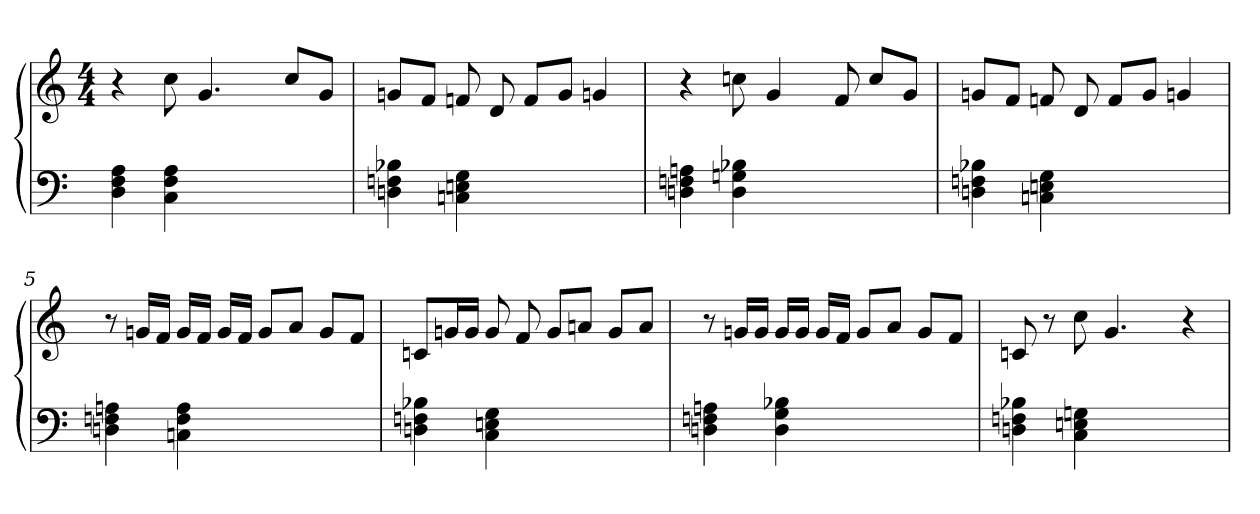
**kern	**kern
*part2	*part1
*staff2	*staff1
*	*M4/4
=1	=1
4D 4F 4A	4r
4F 4A 4C	8cc
.	4.g
2ryy	.
.	8ccL
.	8gJ
=2	=2
4B-X 4Dn 4Fn	8gnL
.	8fJ
4Cn 4En 4G	8fn
.	8d
2ryy	8fL
.	8gJ
.	4gn
=3	=3
4Dn 4Fn 4An	4r
4Gn 4B-X 4D	8ccn
.	4g
2ryy	.
.	8f
.	8ccL
.	8gJ
=4	=4
4B-X 4Dn 4Fn	8gnL
.	8fJ
4Cn 4En 4G	8fn
.	8d
2ryy	8fL
.	8gJ
.	4gn
=5	=5
4Dn 4Fn 4An	8r
.	16gnLL
.	16fJJ
4F 4A 4Cn	16gLL
.	16fJJ
.	16gLL
.	16fJJ
2ryy	8gL
.	8aJ
.	8gL
.	8fJ
=6	=6
4B-X 4Dn 4Fn	8cnL
.	16gnL
.	16gJJ
4C 4En 4G	8g
.	8f
2ryy	8gL
.	8anJ
.	8gL
.	8aJ
=7	=7
4Dn 4Fn 4An	8r
.	16gnLL
.	16gJJ
4G 4B-X 4D	16gLL
.	16gJJ
.	16gLL
.	16fJJ
2ryy	8gL
.	8aJ
.	8gL
.	8fJ
=8	=8
4B-X 4Dn 4Fn	8cn
.	8r
4C 4En 4Gn	8cc
.	4.g
2ryy	.
.	4r
=	=
*-	*-
